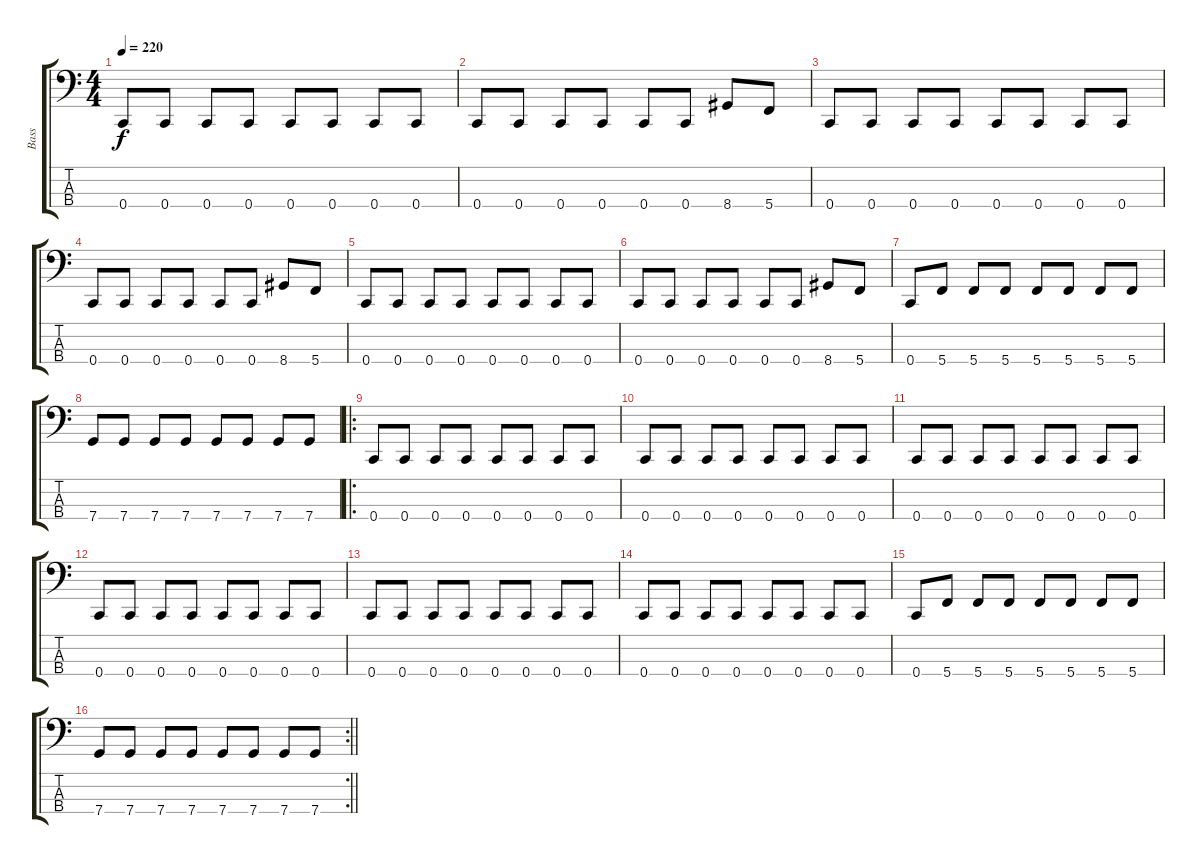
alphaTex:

\track ("Bass" "Bass") {instrument electricbassfinger}
\staff {score tabs}
\tuning (F2 C2 G1 C1) {hide}
\ts (4 4)
\tempo 220
\clef f4
\ks c
0.4.8{dy f} 0.4.8 0.4.8 0.4.8 0.4.8 0.4.8 0.4.8 0.4.8 |
0.4.8 0.4.8 0.4.8 0.4.8 0.4.8 0.4.8 8.4.8 5.4.8 |
0.4.8 0.4.8 0.4.8 0.4.8 0.4.8 0.4.8 0.4.8 0.4.8 |
0.4.8 0.4.8 0.4.8 0.4.8 0.4.8 0.4.8 8.4.8 5.4.8 |
0.4.8 0.4.8 0.4.8 0.4.8 0.4.8 0.4.8 0.4.8 0.4.8 |
0.4.8 0.4.8 0.4.8 0.4.8 0.4.8 0.4.8 8.4.8 5.4.8 |
0.4.8 5.4.8 5.4.8 5.4.8 5.4.8 5.4.8 5.4.8 5.4.8 |
7.4.8 7.4.8 7.4.8 7.4.8 7.4.8 7.4.8 7.4.8 7.4.8 |
\ro
0.4.8 0.4.8 0.4.8 0.4.8 0.4.8 0.4.8 0.4.8 0.4.8 |
0.4.8 0.4.8 0.4.8 0.4.8 0.4.8 0.4.8 0.4.8 0.4.8 |
0.4.8 0.4.8 0.4.8 0.4.8 0.4.8 0.4.8 0.4.8 0.4.8 |
0.4.8 0.4.8 0.4.8 0.4.8 0.4.8 0.4.8 0.4.8 0.4.8 |
0.4.8 0.4.8 0.4.8 0.4.8 0.4.8 0.4.8 0.4.8 0.4.8 |
0.4.8 0.4.8 0.4.8 0.4.8 0.4.8 0.4.8 0.4.8 0.4.8 |
0.4.8 5.4.8 5.4.8 5.4.8 5.4.8 5.4.8 5.4.8 5.4.8 |
\rc 2
\barLineRight lightlight
7.4.8 7.4.8 7.4.8 7.4.8 7.4.8 7.4.8 7.4.8 7.4.8
